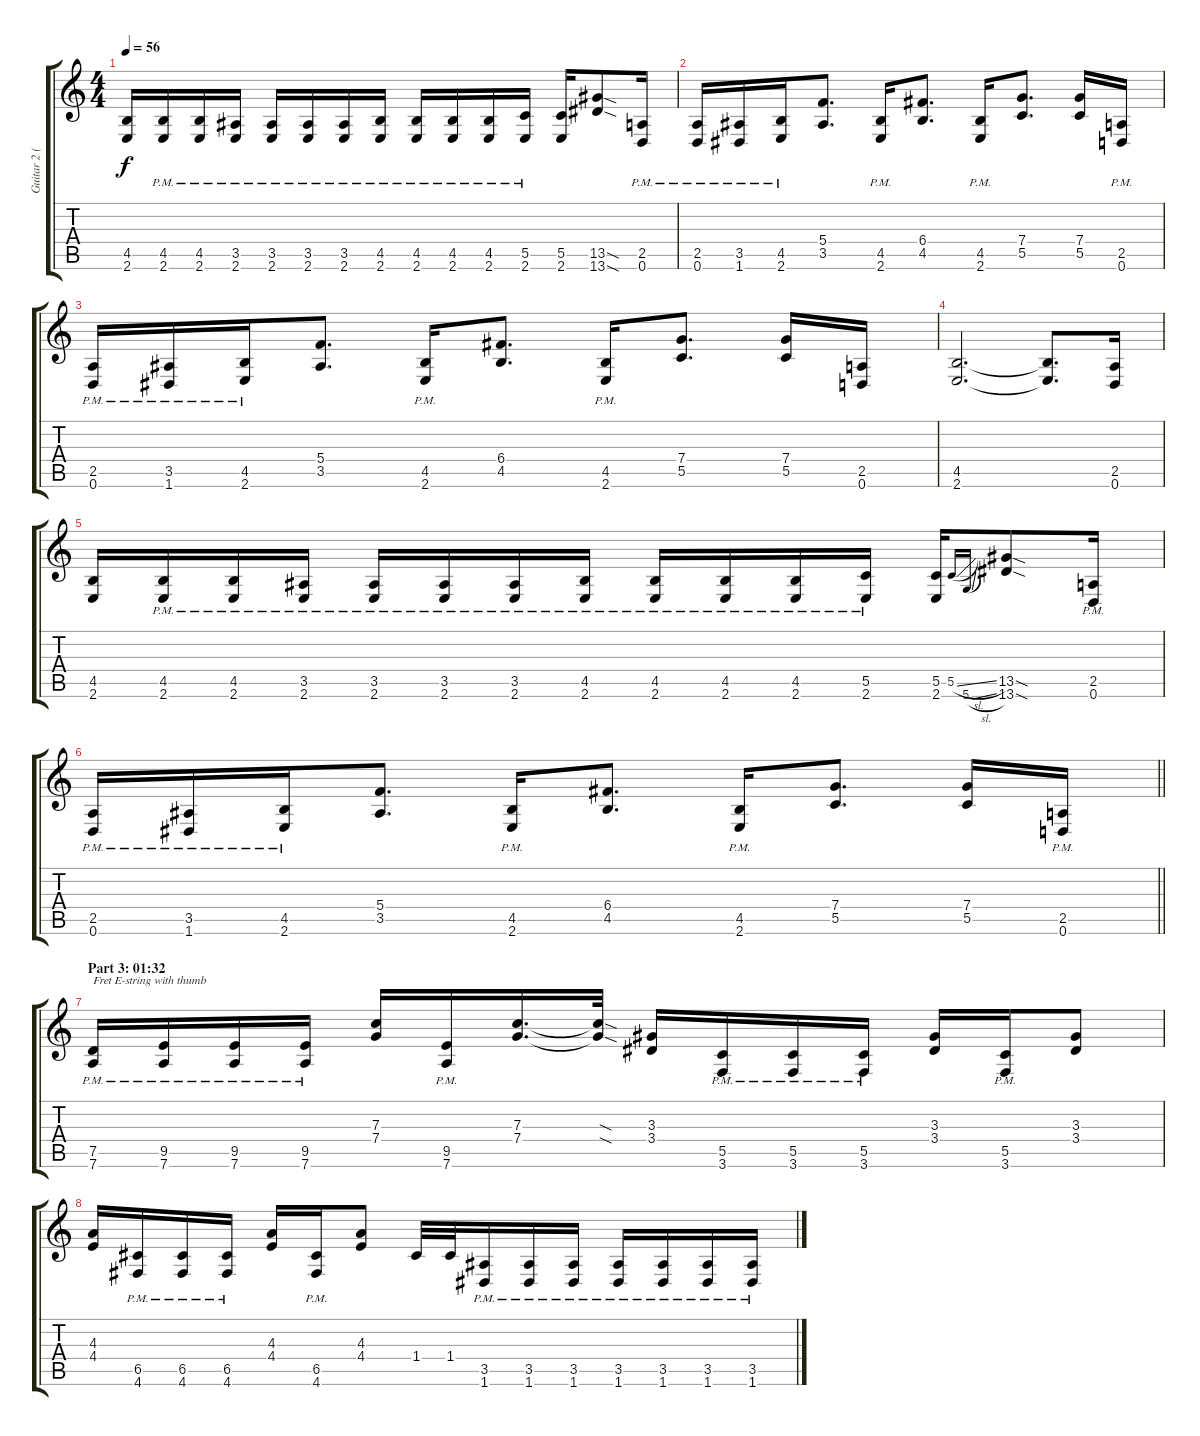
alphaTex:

\track ("Guitar 2 (Distortion)" "Guitar 2 (") {instrument distortionguitar}
\staff {score tabs}
\tuning (D4 A3 F3 C3 G2 D2) {hide}
\ts (4 4)
\tempo 56
\clef g2
\ks c
(4.5 2.6).16{dy f} (4.5{pm} 2.6{pm}).16 (4.5{pm} 2.6{pm}).16 (3.5{pm} 2.6{pm}).16 (3.5{pm} 2.6{pm}).16 (3.5{pm} 2.6{pm}).16 (3.5{pm} 2.6{pm}).16 (4.5{pm} 2.6{pm}).16 (4.5{pm} 2.6{pm}).16 (4.5{pm} 2.6{pm}).16 (4.5{pm} 2.6{pm}).16 (5.5{pm} 2.6{pm}).16 (5.5 2.6).16 (13.5{sod} 13.6{sod}).8 (2.5{pm} 0.6{pm}).16{volume 14} |
(2.5{pm} 0.6{pm}).16 (3.5{pm} 1.6{pm}).16 (4.5{pm} 2.6{pm}).16 (5.4 3.5).8{d} (4.5{pm} 2.6{pm}).16 (6.4 4.5).8{d} (4.5{pm} 2.6{pm}).16 (7.4 5.5).8{d} (7.4 5.5).16 (2.5{pm} 0.6{pm}).16 |
(2.5{pm} 0.6{pm}).16 (3.5{pm} 1.6{pm}).16 (4.5{pm} 2.6{pm}).16 (5.4 3.5).8{d} (4.5{pm} 2.6{pm}).16 (6.4 4.5).8{d} (4.5{pm} 2.6{pm}).16 (7.4 5.5).8{d} (7.4 5.5).16 (2.5 0.6).16 |
(4.5 2.6).2{d volume 8} (4.5{t} 2.6{t}).8{d} (2.5 0.6).16 |
(4.5 2.6).16 (4.5{pm} 2.6{pm}).16 (4.5{pm} 2.6{pm}).16 (3.5{pm} 2.6{pm}).16 (3.5{pm} 2.6{pm}).16 (3.5{pm} 2.6{pm}).16 (3.5{pm} 2.6{pm}).16 (4.5{pm} 2.6{pm}).16 (4.5{pm} 2.6{pm}).16 (4.5{pm} 2.6{pm}).16 (4.5{pm} 2.6{pm}).16 (5.5{pm} 2.6{pm}).16 (5.5 2.6).16 5.5{sl}.16{gr onbeat} 5.6{sl}.16{gr onbeat} (13.5{sod} 13.6{sod}).8 (2.5{pm} 0.6{pm}).16{volume 14} |
\barLineRight lightlight
(2.5{pm} 0.6{pm}).16 (3.5{pm} 1.6{pm}).16 (4.5{pm} 2.6{pm}).16 (5.4 3.5).8{d} (4.5{pm} 2.6{pm}).16 (6.4 4.5).8{d} (4.5{pm} 2.6{pm}).16 (7.4 5.5).8{d} (7.4 5.5).16 (2.5{pm} 0.6{pm}).16 |
\section ("" "Part 3: 01:32")
(7.5{pm} 7.6{pm}).16{txt "Fret E-string with thumb"} (9.5{pm} 7.6{pm}).16 (9.5{pm} 7.6{pm}).16 (9.5{pm} 7.6{pm}).16 (7.3 7.4).16 (9.5{pm} 7.6{pm}).16 (7.3 7.4).16{d} (7.3{sod t} 7.4{sod t}).32 (3.3 3.4).16 (5.5{pm} 3.6{pm}).16 (5.5{pm} 3.6{pm}).16 (5.5{pm} 3.6{pm}).16 (3.3 3.4).16 (5.5{pm} 3.6{pm}).16 (3.3 3.4).8 |
(4.3 4.4).16 (6.5{pm} 4.6{pm}).16 (6.5{pm} 4.6{pm}).16 (6.5{pm} 4.6{pm}).16 (4.3 4.4).16 (6.5{pm} 4.6{pm}).16 (4.3 4.4).8 1.4.32 1.4.32 (3.5{pm} 1.6{pm}).16 (3.5{pm} 1.6{pm}).16 (3.5{pm} 1.6{pm}).16 (3.5{pm} 1.6{pm}).16 (3.5{pm} 1.6{pm}).16 (3.5{pm} 1.6{pm}).16 (3.5{pm} 1.6{pm}).16
